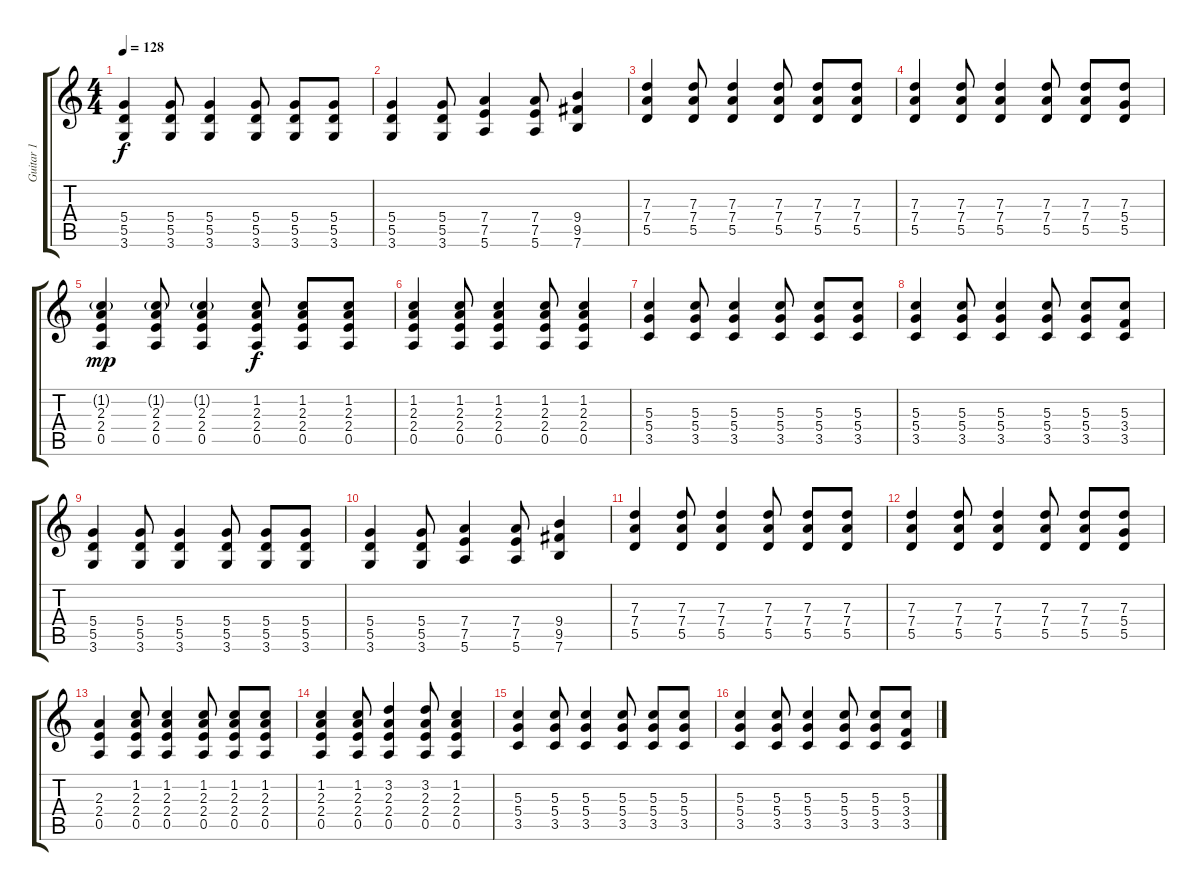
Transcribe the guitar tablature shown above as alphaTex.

\track ("Guitar 1" "Guitar 1") {instrument distortionguitar}
\staff {score tabs}
\tuning (E4 B3 G3 D3 A2 E2) {hide}
\ts (4 4)
\tempo 128
\clef g2
\ks c
(5.4 5.5 3.6).4{dy f} (5.4 5.5 3.6).8 (5.4 5.5 3.6).4 (5.4 5.5 3.6).8 (5.4 5.5 3.6).8 (5.4 5.5 3.6).8 |
(5.4 5.5 3.6).4 (5.4 5.5 3.6).8 (7.4 7.5 5.6).4 (7.4 7.5 5.6).8 (9.4 9.5 7.6).4 |
(7.3 7.4 5.5).4 (7.3 7.4 5.5).8 (7.3 7.4 5.5).4 (7.3 7.4 5.5).8 (7.3 7.4 5.5).8 (7.3 7.4 5.5).8 |
(7.3 7.4 5.5).4 (7.3 7.4 5.5).8 (7.3 7.4 5.5).4 (7.3 7.4 5.5).8 (7.3 7.4 5.5).8 (7.3 5.4 5.5).8 |
(1.2{g} 2.3 2.4 0.5).4{dy mp} (1.2{g} 2.3 2.4 0.5).8 (1.2{g} 2.3 2.4 0.5).4 (1.2 2.3 2.4 0.5).8{dy f} (1.2 2.3 2.4 0.5).8 (1.2 2.3 2.4 0.5).8 |
(1.2 2.3 2.4 0.5).4 (1.2 2.3 2.4 0.5).8 (1.2 2.3 2.4 0.5).4 (1.2 2.3 2.4 0.5).8 (1.2 2.3 2.4 0.5).4 |
(5.3 5.4 3.5).4 (5.3 5.4 3.5).8 (5.3 5.4 3.5).4 (5.3 5.4 3.5).8 (5.3 5.4 3.5).8 (5.3 5.4 3.5).8 |
(5.3 5.4 3.5).4 (5.3 5.4 3.5).8 (5.3 5.4 3.5).4 (5.3 5.4 3.5).8 (5.3 5.4 3.5).8 (5.3 3.4 3.5).8 |
(5.4 5.5 3.6).4 (5.4 5.5 3.6).8 (5.4 5.5 3.6).4 (5.4 5.5 3.6).8 (5.4 5.5 3.6).8 (5.4 5.5 3.6).8 |
(5.4 5.5 3.6).4 (5.4 5.5 3.6).8 (7.4 7.5 5.6).4 (7.4 7.5 5.6).8 (9.4 9.5 7.6).4 |
(7.3 7.4 5.5).4 (7.3 7.4 5.5).8 (7.3 7.4 5.5).4 (7.3 7.4 5.5).8 (7.3 7.4 5.5).8 (7.3 7.4 5.5).8 |
(7.3 7.4 5.5).4 (7.3 7.4 5.5).8 (7.3 7.4 5.5).4 (7.3 7.4 5.5).8 (7.3 7.4 5.5).8 (7.3 5.4 5.5).8 |
(2.3 2.4 0.5).4 (1.2 2.3 2.4 0.5).8 (1.2 2.3 2.4 0.5).4 (1.2 2.3 2.4 0.5).8 (1.2 2.3 2.4 0.5).8 (1.2 2.3 2.4 0.5).8 |
(1.2 2.3 2.4 0.5).4 (1.2 2.3 2.4 0.5).8 (3.2 2.3 2.4 0.5).4 (3.2 2.3 2.4 0.5).8 (1.2 2.3 2.4 0.5).4 |
(5.3 5.4 3.5).4 (5.3 5.4 3.5).8 (5.3 5.4 3.5).4 (5.3 5.4 3.5).8 (5.3 5.4 3.5).8 (5.3 5.4 3.5).8 |
(5.3 5.4 3.5).4 (5.3 5.4 3.5).8 (5.3 5.4 3.5).4 (5.3 5.4 3.5).8 (5.3 5.4 3.5).8 (5.3 3.4 3.5).8
